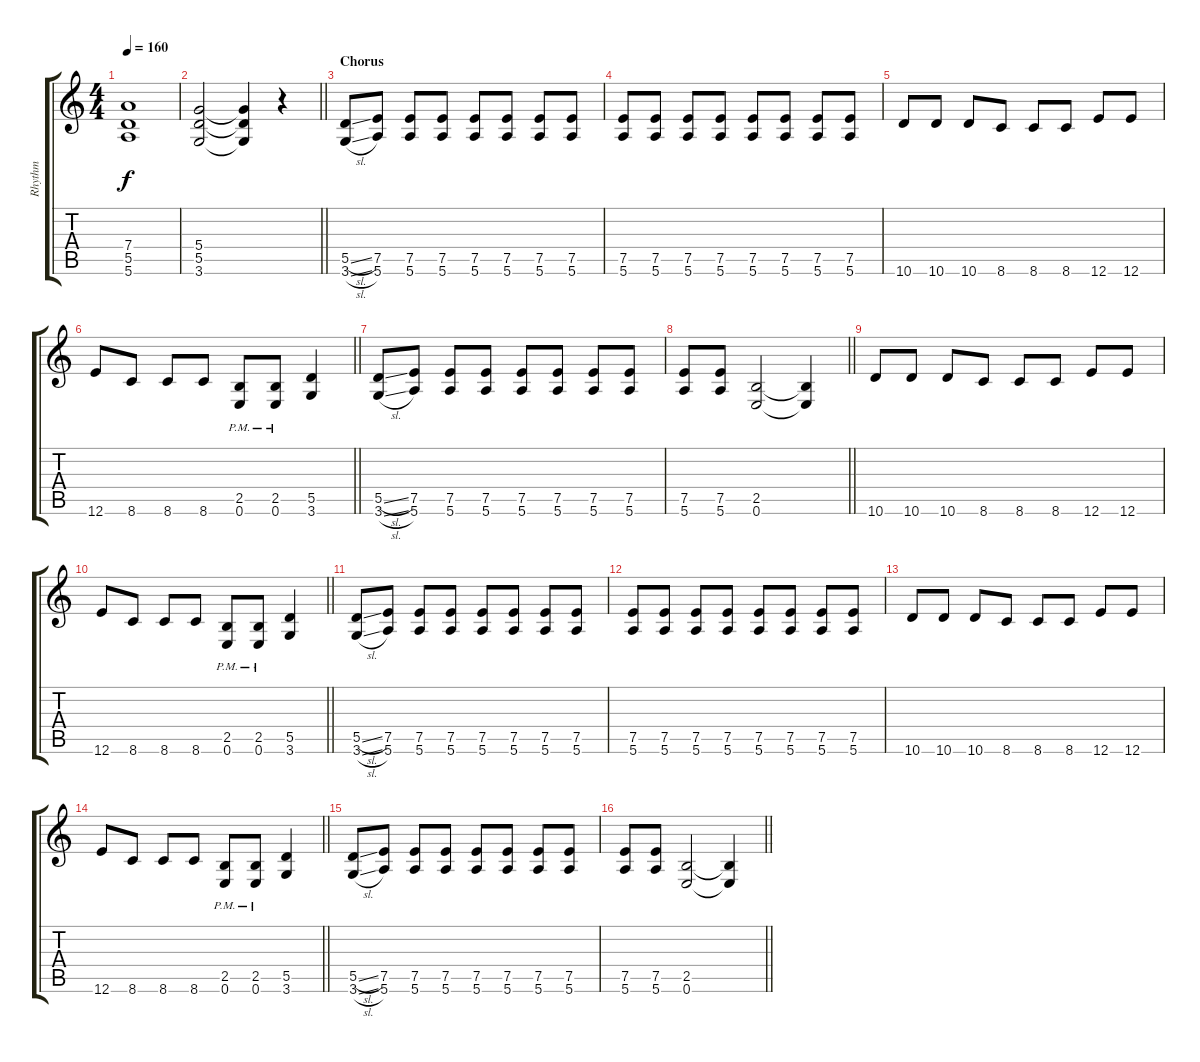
\track ("Rhythm" "Rhythm") {instrument distortionguitar}
\staff {score tabs}
\tuning (E4 B3 G3 D3 A2 E2) {hide}
\ts (4 4)
\tempo 160
\clef g2
\ks c
(7.4 5.5 5.6).1{dy f} |
\barLineRight lightlight
(5.4 5.5 3.6).2 (5.4{t} 5.5{t} 3.6{t}).4 r.4 |
\section ("" "Chorus")
(5.5{sl} 3.6{sl}).8 (7.5 5.6).8 (7.5 5.6).8 (7.5 5.6).8 (7.5 5.6).8 (7.5 5.6).8 (7.5 5.6).8 (7.5 5.6).8 |
(7.5 5.6).8 (7.5 5.6).8 (7.5 5.6).8 (7.5 5.6).8 (7.5 5.6).8 (7.5 5.6).8 (7.5 5.6).8 (7.5 5.6).8 |
10.6.8 10.6.8 10.6.8 8.6.8 8.6.8 8.6.8 12.6.8 12.6.8 |
\barLineRight lightlight
12.6.8 8.6.8 8.6.8 8.6.8 (2.5{pm} 0.6{pm}).8 (2.5{pm} 0.6{pm}).8 (5.5 3.6).4 |
(5.5{sl} 3.6{sl}).8 (7.5 5.6).8 (7.5 5.6).8 (7.5 5.6).8 (7.5 5.6).8 (7.5 5.6).8 (7.5 5.6).8 (7.5 5.6).8 |
\barLineRight lightlight
(7.5 5.6).8 (7.5 5.6).8 (2.5 0.6).2 (2.5{t} 0.6{t}).4 |
10.6.8 10.6.8 10.6.8 8.6.8 8.6.8 8.6.8 12.6.8 12.6.8 |
\barLineRight lightlight
12.6.8 8.6.8 8.6.8 8.6.8 (2.5{pm} 0.6{pm}).8 (2.5{pm} 0.6{pm}).8 (5.5 3.6).4 |
(5.5{sl} 3.6{sl}).8 (7.5 5.6).8 (7.5 5.6).8 (7.5 5.6).8 (7.5 5.6).8 (7.5 5.6).8 (7.5 5.6).8 (7.5 5.6).8 |
(7.5 5.6).8 (7.5 5.6).8 (7.5 5.6).8 (7.5 5.6).8 (7.5 5.6).8 (7.5 5.6).8 (7.5 5.6).8 (7.5 5.6).8 |
10.6.8 10.6.8 10.6.8 8.6.8 8.6.8 8.6.8 12.6.8 12.6.8 |
\barLineRight lightlight
12.6.8 8.6.8 8.6.8 8.6.8 (2.5{pm} 0.6{pm}).8 (2.5{pm} 0.6{pm}).8 (5.5 3.6).4 |
(5.5{sl} 3.6{sl}).8 (7.5 5.6).8 (7.5 5.6).8 (7.5 5.6).8 (7.5 5.6).8 (7.5 5.6).8 (7.5 5.6).8 (7.5 5.6).8 |
\barLineRight lightlight
(7.5 5.6).8 (7.5 5.6).8 (2.5 0.6).2 (2.5{t} 0.6{t}).4
